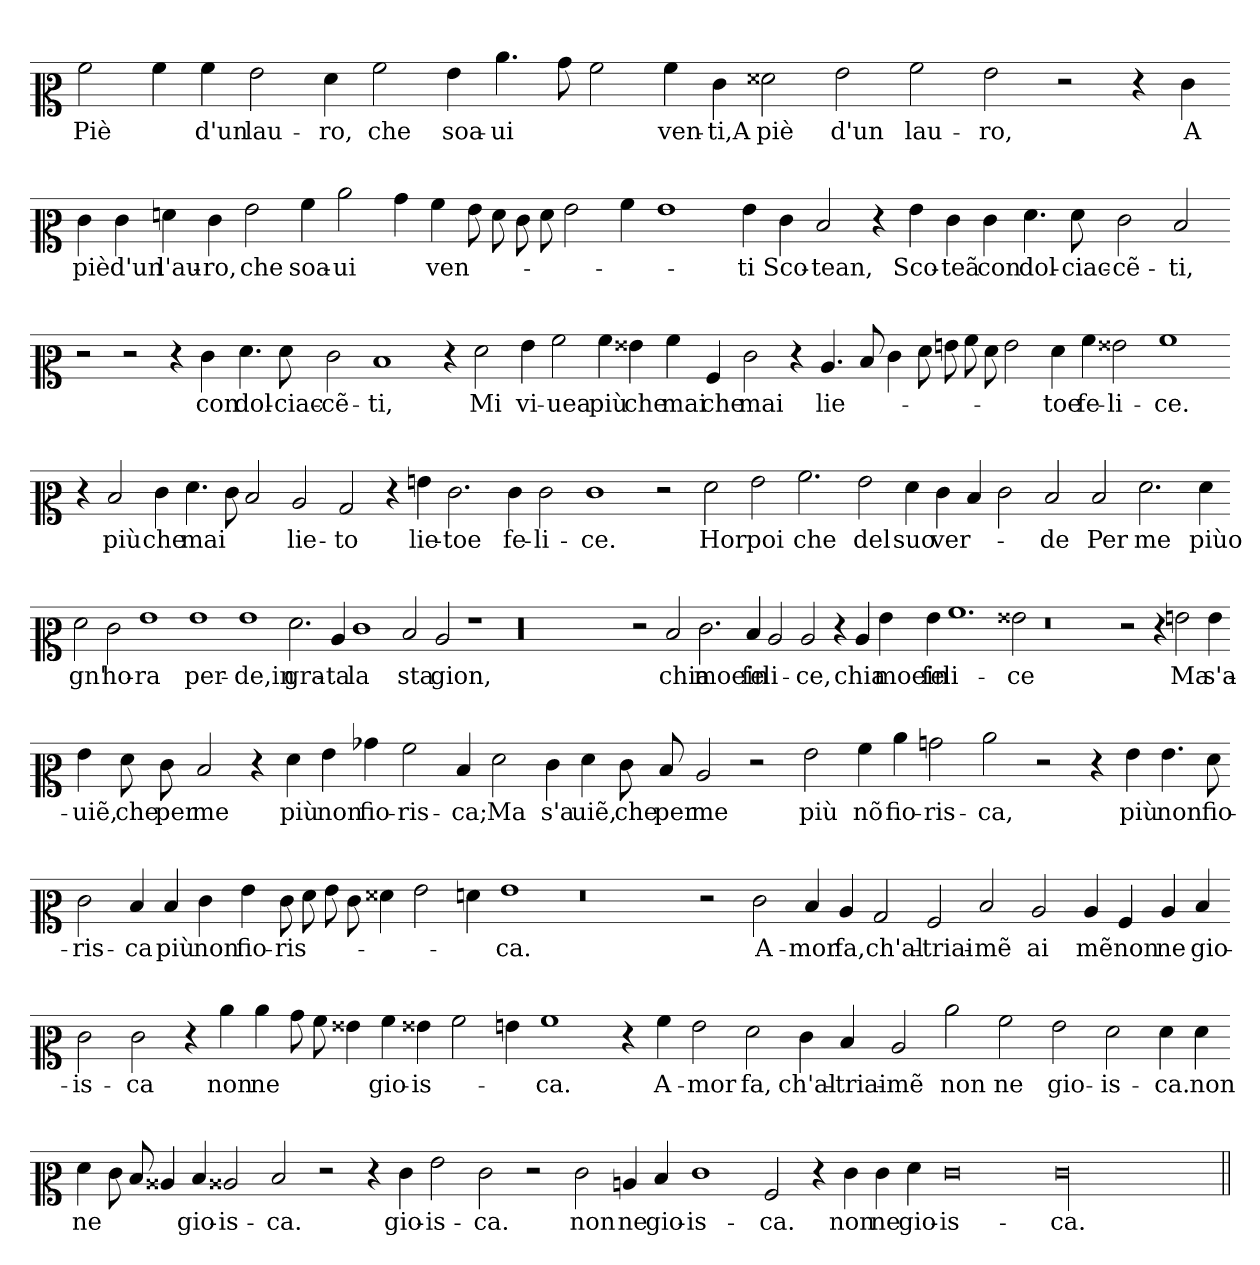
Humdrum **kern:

**kern	**text
*part1	*part1
*staff1	*staff1
*clefC2	*
*k[]	*
=	=
2a	Piѐ
4a	.
4a	d'un
2g	lau-
4f	ro,
2a	che
4g	soa-
4.cc	ui
8b	.
2a	.
4a	ven-
4e	ti,A
2f##X	piѐ
2g	d'un
2a	lau-
2g	ro,
2r	.
4r	.
4e	A
=-	=-
4e	piѐ
4e	d'un
4f	l'au-
4e	ro,
2g	che
4a	soa-
2cc	ui
4b	.
4a	ven-
8g	.
8f	.
8e\	.
8f	.
2g	.
4a	.
1g	.
4g	ti
4e	Sco-
2d	tean,
4r	.
4g	Sco-
4e	teã
4e	con
4.f	dol-
8f	ciac-
2e	cẽ-
2d	ti,
=-	=-
2r	.
2r	.
4r	.
4e	con
4.f	dol-
8f	ciac-
2e	cẽ-
1d	ti,
4r	.
2f	Mi
4g	vi-
2a	uea
4a	più
4g##X	che
4a	mai
4A	che
2e	mai
4r	.
4.c	lie-
8d	.
4e	.
8f	.
8g	.
8a	.
8f	.
2g	.
4f	toe
4a	fe-
2g##X	li-
1a	ce.
=-	=-
4r	.
2d	più
4e	che
4.f	mai
8e	.
2d	.
2c	lie-
2B	to
4r	.
4g	lie-
2.e	toe
4e	fe-
2e	li-
1e	ce.
2r	.
2f	Hor
2g	poi
2.a	che
2g	del
4f	suo
4e	ver-
4d	.
2e	.
2d	de
2d	Per
2.f	me
4f	piùo
=-	=-
2f	gn'-
2e	ho-
1g	ra
1g	per-
1g	de,in-
2.f	gra-
4c	ta
1e	la
2d	sta-
2c	gion,
1r	.
00r	.
2r	.
2d	chia-
2.e	moein-
4d	fe-
2c	li-
2c	ce,
4r	.
4c	chia-
4g	moein-
4g	fe-
1.a	li-
2g##X	ce
0r	.
2r	.
4r	.
2g	Ma
4g	s'a-
=-	=-
4g	uiẽ,
8f	che
8e	per
2d	me
4r	.
4f	più
4g	non
4b-X	fio-
2a	ris-
4d	ca;
2f	Ma
4e	s'a
4f	uiẽ,
8e	che
8d	per
2c	me
2r	.
2g	più
4a	nõ
4cc	fio-
2b	ris-
2cc	ca,
2r	.
4r	.
4g	più
4.g	non
8f	fio-
=-	=-
2e	ris-
4d	ca
4d	più
4e	non
4g	fio-
8e\	ris-
8f	.
8g	.
8e\	.
4f##X	.
2g	.
4f	.
1g	ca.
0r	.
2r	.
2e	A-
4d	mor
4c	fa,
2B	ch'al-
2A	triai-
2d	mẽ
2c	ai
4c	mẽ
4A	non
4c	ne
4d	gio-
=-	=-
2e	is-
2e	ca
4r	.
4cc	non
4cc	ne
8b	.
8a	.
4g##X	.
4a	gio-
4g##X	is-
2a	.
4g	.
1a	ca.
4r	.
4a	A-
2g	mor
2f	fa,
4e	ch'al-
4d	triai-
2c	mẽ
2cc	non
2a	ne
2g	gio-
2f	is-
4f	ca.
4f	non
=-	=-
4f	ne
8e	.
8d	.
4c##X	.
4d	gio-
2c##X	is-
2d	ca.
2r	.
4r	.
4e	gio-
2g	is-
2e	ca.
2r	.
2e	non
4c	ne
4d	gio-
1e	is-
2A	ca.
4r	.
4e	non
4e	ne
4f	gio-
0e	is-
00e	ca.
=||	=||
*-	*-
